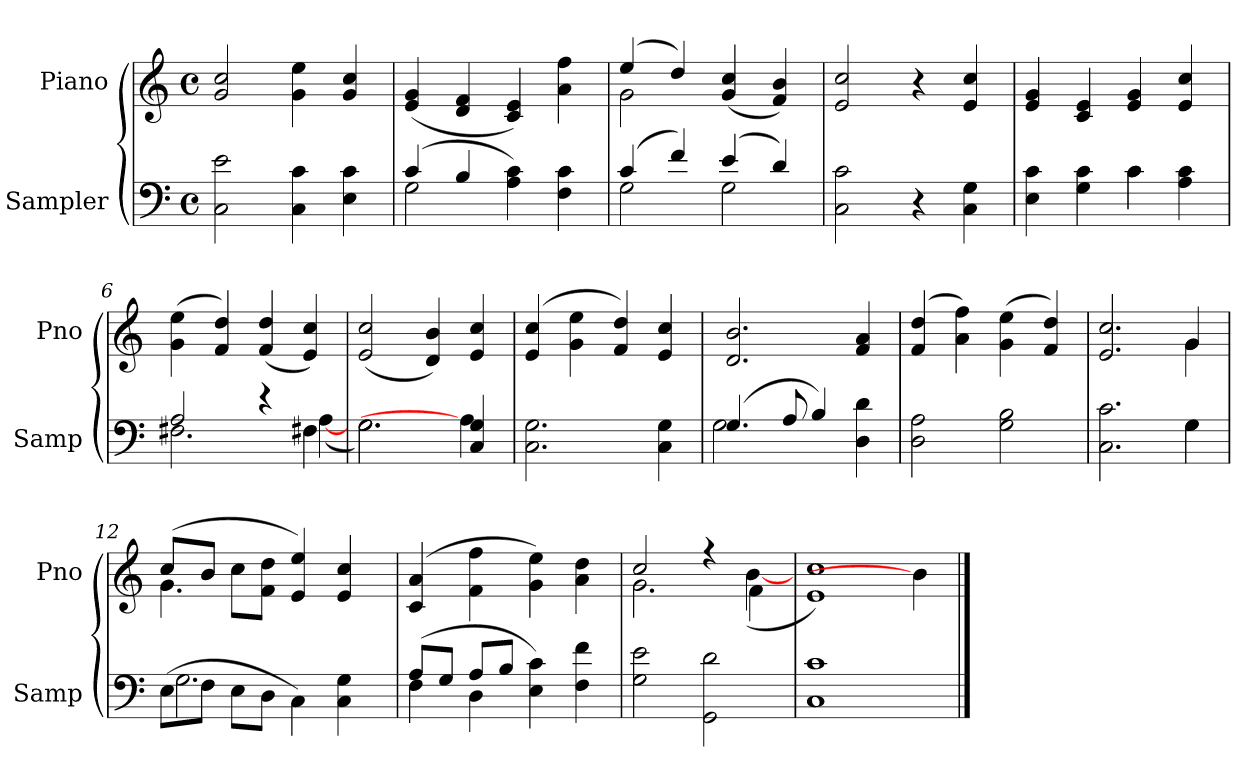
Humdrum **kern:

**kern	**kern
*part2	*part1
*staff2	*staff1
*I"Sampler	*I"Piano
*I'Samp	*I'Pno
*clefF4	*clefG2
*M4/4	*M4/4
*met(c)	*met(c)
=1	=1
2C 2e	2g 2cc
4C 4c	4g 4ee
4E 4c	4g 4cc
=2	=2
*^	*
(4c/	2G	(4e 4g
4B/	.	4d 4f
4A 4c)	2ryy	4c 4e)
4F 4c	.	4a 4ff
=3	=3	=3
*	*	*^
(4c/	2G	(4ee/	2g
4f/)	.	4dd/)	.
(4e/	2G	(4g 4cc	2ryy
4d/)	.	4f 4b)	.
*v	*v	*	*
*	*v	*v
=4	=4
2C 2c	2e 2cc
4r	4r
4C 4G	4e 4cc
=5	=5
*^	*
4E 4c	2ryy	4e 4g
4G 4c	.	4c 4e
4c\	4c	4e 4g
4A 4c	4ryy	4e 4cc
=6	=6	=6
2A/	2.F#	(4g 4ee
.	.	4f 4dd)
4r	.	(4f 4dd
4F#X\	([4A	4e 4cc)
=7	=7	=7
2.G\)	2.G	(2e 2cc
.	.	4d 4b)
4C 4G	4A]	4e 4cc
*v	*v	*
=8	=8
2.C 2.G	(4e 4cc
.	4g 4ee
.	4f 4dd)
4C 4G	4e 4cc
=9	=9
*^	*
(4.G/	2G	2.d 2.b
8A/	.	.
4B/)	2ryy	.
4D 4d	.	4f 4a
*v	*v	*
=10	=10
2D 2A	(4f 4dd
.	4a 4ff)
2G 2B	(4g 4ee
.	4f 4dd)
=11	=11
*^	*^
2.C 2.c	2.ryy	2.e 2.cc	2.ryy
4G\	4G	4g/	4g
=12	=12	=12	=12
(8E\L	2.G	(8cc/L	4.g
8F\J	.	8b/J	.
8E\L	.	8cc\L	.
8D\J	.	8f\ 8dd\J	2ryy
4C\)	.	4e 4ee)	.
4C 4G	4ryy	4e 4cc	.
.	.	.	8ryy
*	*	*v	*v
=13	=13	=13
(8A/L	4F	(4c 4a
8G/J	.	.
8A/L	4D	4f 4ff
8B/J	.	.
4E 4c)	2ryy	4g 4ee)
4F 4f	.	4a 4dd
*v	*v	*
=14	=14
*	*^
2G 2e	2cc/	2.g
2GG 2d	4r	.
.	4f\	([4b
*	*v	*v
=15	=15
1C 1c	1e 1cc)
4ryy	4b]
==	==
*-	*-
